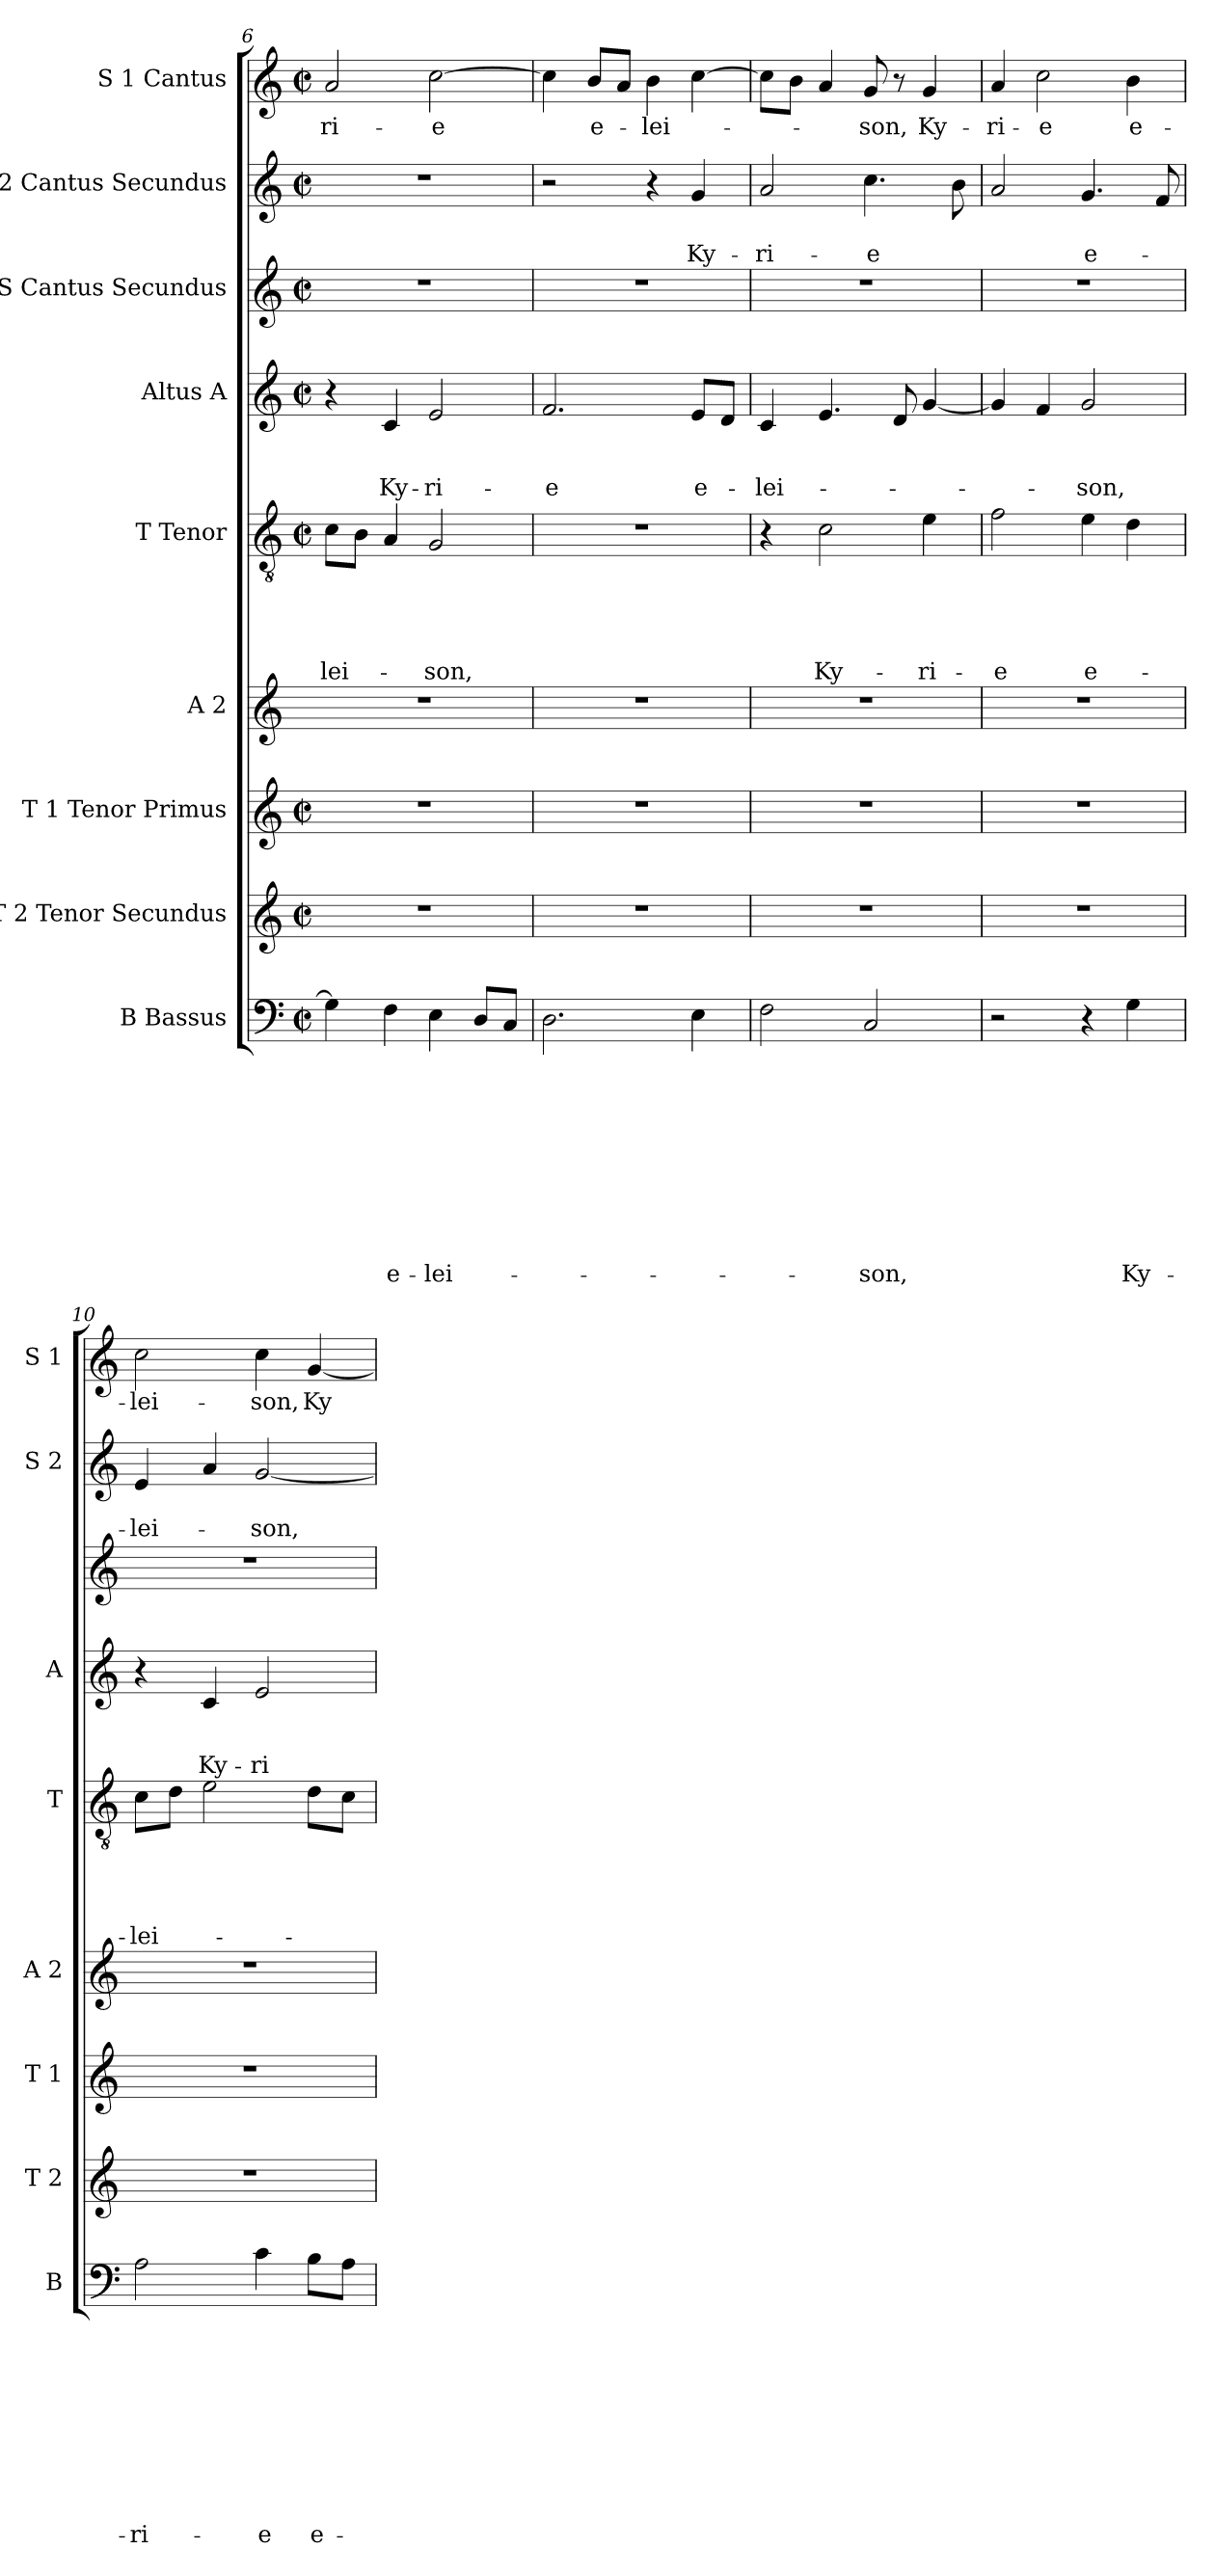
**kern	**text	**text	**text	**text	**text	**text	**text	**text	**text	**text	**kern	**kern	**kern	**kern	**text	**text	**text	**text	**text	**kern	**text	**text	**text	**kern	**kern	**text	**text	**kern	**text
*part9	*part9	*part9	*part9	*part9	*part9	*part9	*part9	*part9	*part9	*part9	*part8	*part7	*part6	*part5	*part5	*part5	*part5	*part5	*part5	*part4	*part4	*part4	*part4	*part3	*part2	*part2	*part2	*part1	*part1
*staff9	*staff9	*staff9	*staff9	*staff9	*staff9	*staff9	*staff9	*staff9	*staff9	*staff9	*staff8	*staff7	*staff6	*staff5	*staff5	*staff5	*staff5	*staff5	*staff5	*staff4	*staff4	*staff4	*staff4	*staff3	*staff2	*staff2	*staff2	*staff1	*staff1
*I"B Bassus	*	*	*	*	*	*	*	*	*	*	*I"T 2 Tenor Secundus	*I"T 1 Tenor Primus	*I"A 2	*I"T Tenor	*	*	*	*	*	*I"Altus A	*	*	*	*I"S Cantus Secundus	*I"S 2 Cantus Secundus	*	*	*I"S 1 Cantus	*
*I'B	*	*	*	*	*	*	*	*	*	*	*I'T 2	*I'T 1	*I'A 2	*I'T	*	*	*	*	*	*I'A	*	*	*	*	*I'S 2	*	*	*I'S 1	*
*clefF4	*	*	*	*	*	*	*	*	*	*	*clefG2	*clefG2	*clefG2	*clefGv2	*	*	*	*	*	*clefG2	*	*	*	*clefG2	*clefG2	*	*	*clefG2	*
*k[]	*	*	*	*	*	*	*	*	*	*	*k[]	*k[]	*k[]	*k[]	*	*	*	*	*	*k[]	*	*	*	*k[]	*k[]	*	*	*k[]	*
*C:	*	*	*	*	*	*	*	*	*	*	*C:	*C:	*C:	*C:	*	*	*	*	*	*C:	*	*	*	*C:	*C:	*	*	*C:	*
*M2/2	*	*	*	*	*	*	*	*	*	*	*M2/2	*M2/2	*	*M2/2	*	*	*	*	*	*M2/2	*	*	*	*M2/2	*M2/2	*	*	*M2/2	*
*met(c|)	*	*	*	*	*	*	*	*	*	*	*met(c|)	*met(c|)	*	*met(c|)	*	*	*	*	*	*met(c|)	*	*	*	*met(c|)	*met(c|)	*	*	*met(c|)	*
=6	=6	=6	=6	=6	=6	=6	=6	=6	=6	=6	=6	=6	=6	=6	=6	=6	=6	=6	=6	=6	=6	=6	=6	=6	=6	=6	=6	=6	=6
!	!	!	!	!	!	!	!	!	!	!	!	!	!	!	!	!	!	!	!LO:LY:b	!	!	!	!	!	!	!	!	!	!LO:LY:b
4G\]	.	.	.	.	.	.	.	.	.	.	1r	1r	1r	8c\L	.	.	.	.	-lei-	4r	.	.	.	1r	1r	.	.	2a/	-ri-
.	.	.	.	.	.	.	.	.	.	.	.	.	.	8B\J	.	.	.	.	.	.	.	.	.	.	.	.	.	.	.
!	!	!	!	!	!	!	!	!	!	!LO:LY:b	!	!	!	!	!	!	!	!	!	!	!	!	!LO:LY:b	!	!	!	!	!	!
4F\	.	.	.	.	.	.	.	.	.	e-	.	.	.	4A/	.	.	.	.	.	4c/	.	.	Ky-	.	.	.	.	.	.
!	!	!	!	!	!	!	!	!	!	!LO:LY:b	!	!	!	!	!	!	!	!	!LO:LY:b	!	!	!	!LO:LY:b	!	!	!	!	!	!LO:LY:b:rj
4E\	.	.	.	.	.	.	.	.	.	-lei-	.	.	.	2G/	.	.	.	.	-son,	2e/	.	.	-ri-	.	.	.	.	[>2cc\	-e
8D/L	.	.	.	.	.	.	.	.	.	.	.	.	.	.	.	.	.	.	.	.	.	.	.	.	.	.	.	.	.
8C/J	.	.	.	.	.	.	.	.	.	.	.	.	.	.	.	.	.	.	.	.	.	.	.	.	.	.	.	.	.
=7	=7	=7	=7	=7	=7	=7	=7	=7	=7	=7	=7	=7	=7	=7	=7	=7	=7	=7	=7	=7	=7	=7	=7	=7	=7	=7	=7	=7	=7
!	!	!	!	!	!	!	!	!	!	!	!	!	!	!	!	!	!	!	!	!	!	!	!LO:LY:b	!	!	!	!	!	!
2.D\	.	.	.	.	.	.	.	.	.	.	1r	1r	1r	1r	.	.	.	.	.	2.f/	.	.	-e	1r	2r	.	.	4cc\]	.
!	!	!	!	!	!	!	!	!	!	!	!	!	!	!	!	!	!	!	!	!	!	!	!	!	!	!	!	!	!LO:LY:b
.	.	.	.	.	.	.	.	.	.	.	.	.	.	.	.	.	.	.	.	.	.	.	.	.	.	.	.	8b/L	e-
.	.	.	.	.	.	.	.	.	.	.	.	.	.	.	.	.	.	.	.	.	.	.	.	.	.	.	.	8a/J	.
!	!	!	!	!	!	!	!	!	!	!	!	!	!	!	!	!	!	!	!	!	!	!	!	!	!	!	!	!	!LO:LY:b
.	.	.	.	.	.	.	.	.	.	.	.	.	.	.	.	.	.	.	.	.	.	.	.	.	4r	.	.	4b\	-lei-
!	!	!	!	!	!	!	!	!	!	!	!	!	!	!	!	!	!	!	!	!	!	!	!LO:LY:b	!	!	!	!LO:LY:b	!	!
4E\	.	.	.	.	.	.	.	.	.	.	.	.	.	.	.	.	.	.	.	8e/L	.	.	e-	.	4g/	.	Ky-	[>4cc\	.
.	.	.	.	.	.	.	.	.	.	.	.	.	.	.	.	.	.	.	.	8d/J	.	.	.	.	.	.	.	.	.
=8	=8	=8	=8	=8	=8	=8	=8	=8	=8	=8	=8	=8	=8	=8	=8	=8	=8	=8	=8	=8	=8	=8	=8	=8	=8	=8	=8	=8	=8
!	!	!	!	!	!	!	!	!	!	!	!	!	!	!	!	!	!	!	!	!	!	!	!LO:LY:b	!	!	!	!LO:LY:b	!	!
2F\	.	.	.	.	.	.	.	.	.	.	1r	1r	1r	4r	.	.	.	.	.	4c/	.	.	-lei-	1r	2a/	.	-ri-	8cc\L]	.
.	.	.	.	.	.	.	.	.	.	.	.	.	.	.	.	.	.	.	.	.	.	.	.	.	.	.	.	8b\J	.
!	!	!	!	!	!	!	!	!	!	!	!	!	!	!	!	!	!	!	!LO:LY:b	!	!	!	!	!	!	!	!	!	!
.	.	.	.	.	.	.	.	.	.	.	.	.	.	2c\	.	.	.	.	Ky-	4.e/	.	.	.	.	.	.	.	4a/	.
!	!	!	!	!	!	!	!	!	!	!LO:LY:b	!	!	!	!	!	!	!	!	!	!	!	!	!	!	!	!	!LO:LY:b:rj	!	!LO:LY:b
2C/	.	.	.	.	.	.	.	.	.	-son,	.	.	.	.	.	.	.	.	.	.	.	.	.	.	4.cc\	.	-e	8g/	-son,
.	.	.	.	.	.	.	.	.	.	.	.	.	.	.	.	.	.	.	.	8d/	.	.	.	.	.	.	.	8r	.
!	!	!	!	!	!	!	!	!	!	!	!	!	!	!	!	!	!	!	!LO:LY:b	!	!	!	!	!	!	!	!	!	!LO:LY:b
.	.	.	.	.	.	.	.	.	.	.	.	.	.	4e\	.	.	.	.	-ri-	[<4g/	.	.	.	.	.	.	.	4g/	Ky-
.	.	.	.	.	.	.	.	.	.	.	.	.	.	.	.	.	.	.	.	.	.	.	.	.	8b\	.	.	.	.
=9	=9	=9	=9	=9	=9	=9	=9	=9	=9	=9	=9	=9	=9	=9	=9	=9	=9	=9	=9	=9	=9	=9	=9	=9	=9	=9	=9	=9	=9
!	!	!	!	!	!	!	!	!	!	!	!	!	!	!	!	!	!	!	!LO:LY:b	!	!	!	!	!	!	!	!	!	!LO:LY:b
2r	.	.	.	.	.	.	.	.	.	.	1r	1r	1r	2f\	.	.	.	.	-e	4g/]	.	.	.	1r	2a/	.	.	4a/	-ri-
!	!	!	!	!	!	!	!	!	!	!	!	!	!	!	!	!	!	!	!	!	!	!	!	!	!	!	!	!	!LO:LY:b
.	.	.	.	.	.	.	.	.	.	.	.	.	.	.	.	.	.	.	.	4f/	.	.	.	.	.	.	.	2cc\	-e
!	!	!	!	!	!	!	!	!	!	!	!	!	!	!	!	!	!	!	!LO:LY:b	!	!	!	!LO:LY:b	!	!	!	!LO:LY:b	!	!
4r	.	.	.	.	.	.	.	.	.	.	.	.	.	4e\	.	.	.	.	e-	2g/	.	.	-son,	.	4.g/	.	e-	.	.
!	!	!	!	!	!	!	!	!	!	!LO:LY:b	!	!	!	!	!	!	!	!	!	!	!	!	!	!	!	!	!	!	!LO:LY:b
4G\	.	.	.	.	.	.	.	.	.	Ky-	.	.	.	4d\	.	.	.	.	.	.	.	.	.	.	.	.	.	4b\	e-
.	.	.	.	.	.	.	.	.	.	.	.	.	.	.	.	.	.	.	.	.	.	.	.	.	8f/	.	.	.	.
!!LO:LB:g=z
=10	=10	=10	=10	=10	=10	=10	=10	=10	=10	=10	=10	=10	=10	=10	=10	=10	=10	=10	=10	=10	=10	=10	=10	=10	=10	=10	=10	=10	=10
!	!	!	!	!	!	!	!	!	!	!LO:LY:b	!	!	!	!	!	!	!	!	!LO:LY:b	!	!	!	!	!	!	!	!LO:LY:b	!	!LO:LY:b
2A\	.	.	.	.	.	.	.	.	.	-ri-	1r	1r	1r	8c\L	.	.	.	.	-lei-	4r	.	.	.	1r	4e/	.	-lei-	2cc\	-lei-
.	.	.	.	.	.	.	.	.	.	.	.	.	.	8d\J	.	.	.	.	.	.	.	.	.	.	.	.	.	.	.
!	!	!	!	!	!	!	!	!	!	!	!	!	!	!	!	!	!	!	!	!	!	!	!LO:LY:b	!	!	!	!	!	!
.	.	.	.	.	.	.	.	.	.	.	.	.	.	2e\	.	.	.	.	.	4c/	.	.	Ky-	.	4a/	.	.	.	.
!	!	!	!	!	!	!	!	!	!	!LO:LY:b	!	!	!	!	!	!	!	!	!	!	!	!	!LO:LY:b	!	!	!	!LO:LY:b	!	!LO:LY:b
4c\	.	.	.	.	.	.	.	.	.	-e	.	.	.	.	.	.	.	.	.	2e/	.	.	-ri-	.	[<2g/	.	-son,	4cc\	-son,
!	!	!	!	!	!	!	!	!	!	!LO:LY:b	!	!	!	!	!	!	!	!	!	!	!	!	!	!	!	!	!	!	!LO:LY:b
8B\L	.	.	.	.	.	.	.	.	.	e-	.	.	.	8d\L	.	.	.	.	.	.	.	.	.	.	.	.	.	[<4g/	Ky-
8A\J	.	.	.	.	.	.	.	.	.	.	.	.	.	8c\J	.	.	.	.	.	.	.	.	.	.	.	.	.	.	.
=	=	=	=	=	=	=	=	=	=	=	=	=	=	=	=	=	=	=	=	=	=	=	=	=	=	=	=	=	=
*-	*-	*-	*-	*-	*-	*-	*-	*-	*-	*-	*-	*-	*-	*-	*-	*-	*-	*-	*-	*-	*-	*-	*-	*-	*-	*-	*-	*-	*-
